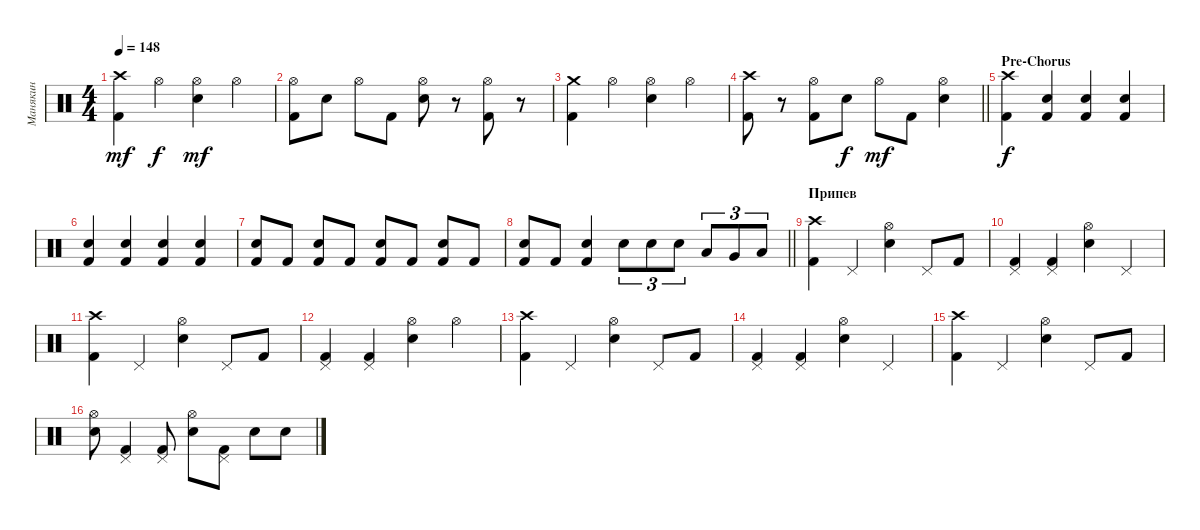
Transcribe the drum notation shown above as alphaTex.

\track ("Манякин" "Манякин") {instrument percussion}
\staff {score}
\articulation defaults
\ts (4 4)
\tempo 148
\clef neutral
\ks c
("Crash high (hit)" "Kick (hit) 2").4{dy mf} "Hi-Hat (open)".4{dy f} ("Hi-Hat (open)" "Electric Snare (hit)").4{dy mf} "Hi-Hat (open)".4 |
("Hi-Hat (open)" "Kick (hit) 2").8 "Electric Snare (hit)".8 "Hi-Hat (open)".8 "Kick (hit) 2".8 ("Hi-Hat (open)" "Electric Snare (hit)").8 r.8 ("Hi-Hat (open)" "Kick (hit) 2").8 r.8 |
("Crash medium (hit)" "Kick (hit) 2").4 "Hi-Hat (open)".4 ("Hi-Hat (open)" "Electric Snare (hit)").4 "Hi-Hat (open)".4 |
\barLineRight lightlight
("Crash high (hit)" "Kick (hit) 2").8 r.8 ("Hi-Hat (open)" "Kick (hit) 2").8 "Electric Snare (hit)".8{dy f} "Hi-Hat (open)".8{dy mf} "Kick (hit) 2".8 ("Hi-Hat (open)" "Electric Snare (hit)").4 |
\section ("" "Pre-Chorus")
("Crash high (hit)" "Kick (hit) 2").4{dy f} ("Electric Snare (hit)" "Kick (hit) 2").4 ("Electric Snare (hit)" "Kick (hit) 2").4 ("Electric Snare (hit)" "Kick (hit) 2").4 |
("Electric Snare (hit)" "Kick (hit) 2").4 ("Electric Snare (hit)" "Kick (hit) 2").4 ("Electric Snare (hit)" "Kick (hit) 2").4 ("Electric Snare (hit)" "Kick (hit) 2").4 |
("Electric Snare (hit)" "Kick (hit) 2").8 "Kick (hit) 2".8 ("Electric Snare (hit)" "Kick (hit) 2").8 "Kick (hit) 2".8 ("Electric Snare (hit)" "Kick (hit) 2").8 "Kick (hit) 2".8 ("Electric Snare (hit)" "Kick (hit) 2").8 "Kick (hit) 2".8 |
\barLineRight lightlight
("Electric Snare (hit)" "Kick (hit) 2").8 "Kick (hit) 2".8 ("Electric Snare (hit)" "Kick (hit) 2").4 "Electric Snare (hit)".8{tu (3 2)} "Electric Snare (hit)".8{tu (3 2)} "Electric Snare (hit)".8{tu (3 2)} "Low Tom (hit)".8{tu (3 2)} "Very Low Tom (hit)".8{tu (3 2)} "Low Floor Tom (hit)".8{tu (3 2)} |
\section ("" "Припев")
("Crash high (hit)" "Kick (hit) 2").4 "Pedal Hi-Hat (hit)".4 ("Electric Snare (hit)" "Hi-Hat (open)").4 "Pedal Hi-Hat (hit)".8 "Kick (hit) 2".8 |
("Pedal Hi-Hat (hit)" "Kick (hit) 2").4 ("Pedal Hi-Hat (hit)" "Kick (hit) 2").4 ("Electric Snare (hit)" "Hi-Hat (open)").4 "Pedal Hi-Hat (hit)".4 |
("Crash high (hit)" "Kick (hit) 2").4 "Pedal Hi-Hat (hit)".4 ("Electric Snare (hit)" "Hi-Hat (open)").4 "Pedal Hi-Hat (hit)".8 "Kick (hit) 2".8 |
("Pedal Hi-Hat (hit)" "Kick (hit) 2").4 ("Pedal Hi-Hat (hit)" "Kick (hit) 2").4 ("Electric Snare (hit)" "Hi-Hat (open)").4 "Hi-Hat (open)".4 |
("Crash high (hit)" "Kick (hit) 2").4 "Pedal Hi-Hat (hit)".4 ("Electric Snare (hit)" "Hi-Hat (open)").4 "Pedal Hi-Hat (hit)".8 "Kick (hit) 2".8 |
("Pedal Hi-Hat (hit)" "Kick (hit) 2").4 ("Pedal Hi-Hat (hit)" "Kick (hit) 2").4 ("Electric Snare (hit)" "Hi-Hat (open)").4 "Pedal Hi-Hat (hit)".4 |
("Crash high (hit)" "Kick (hit) 2").4 "Pedal Hi-Hat (hit)".4 ("Electric Snare (hit)" "Hi-Hat (open)").4 "Pedal Hi-Hat (hit)".8 "Kick (hit) 2".8 |
("Hi-Hat (open)" "Electric Snare (hit)").8 ("Pedal Hi-Hat (hit)" "Kick (hit) 2").4 ("Pedal Hi-Hat (hit)" "Kick (hit) 2").8 ("Hi-Hat (open)" "Electric Snare (hit)").8 ("Pedal Hi-Hat (hit)" "Kick (hit) 2").8 "Electric Snare (hit)".8 "Electric Snare (hit)".8
